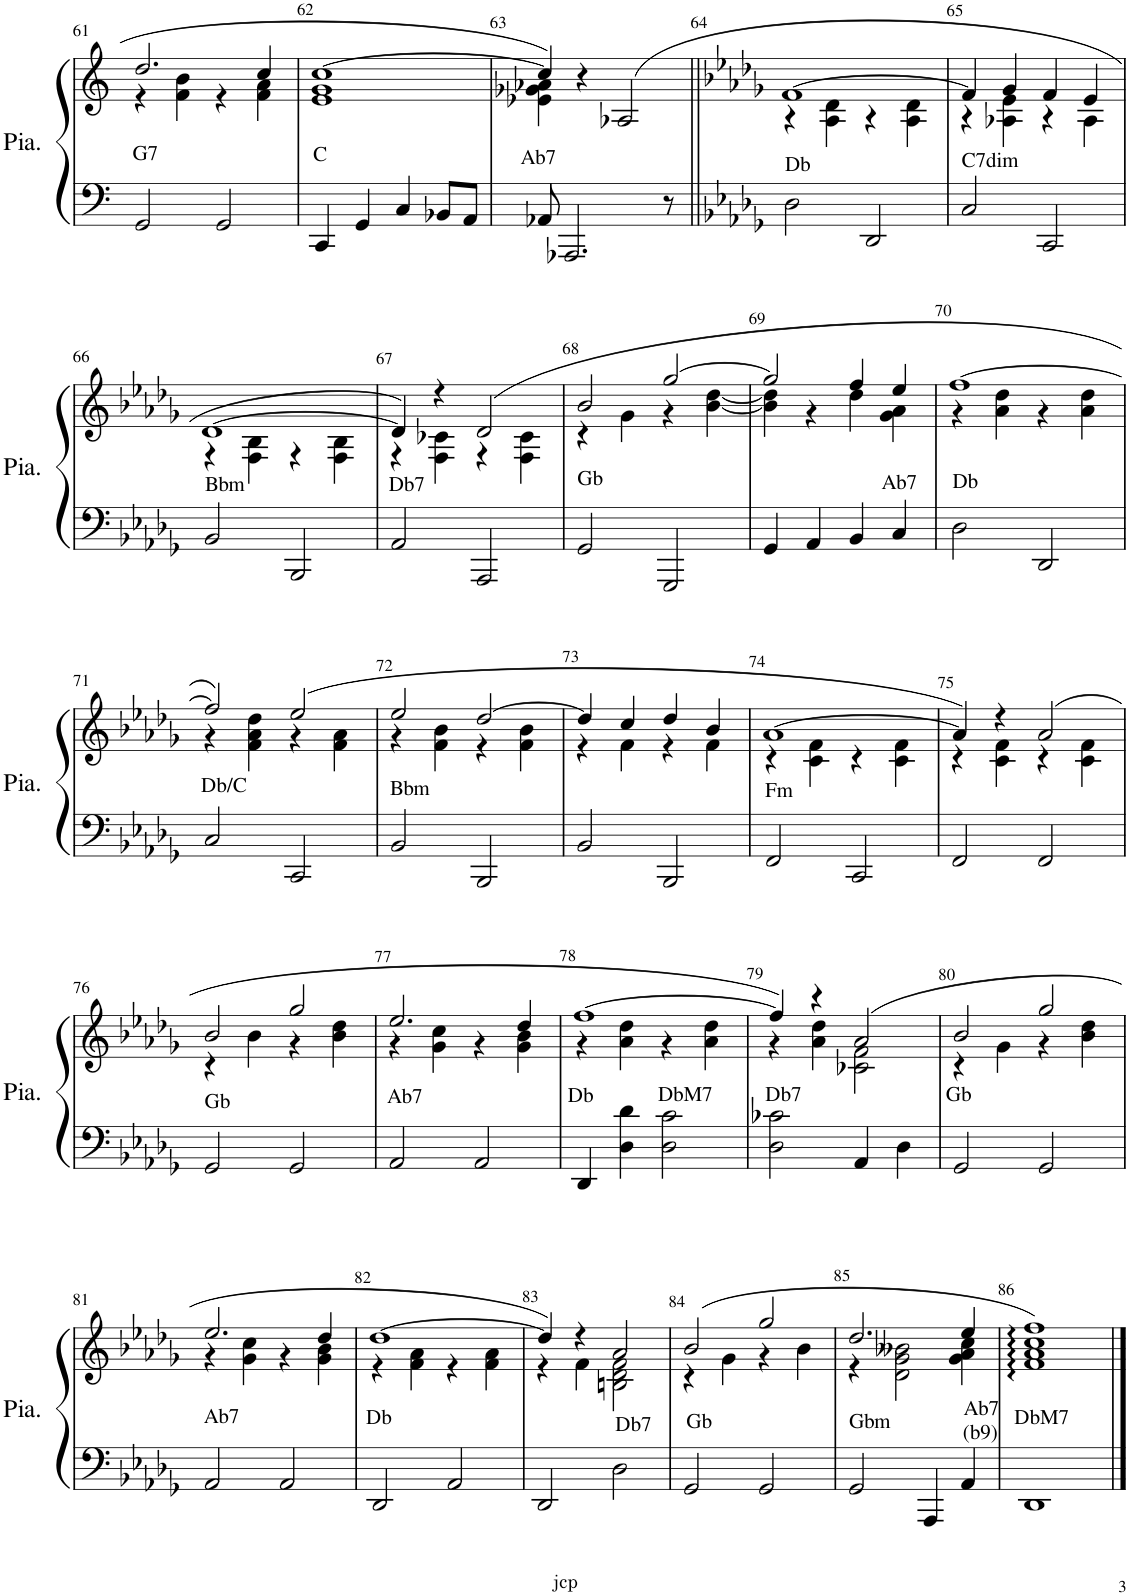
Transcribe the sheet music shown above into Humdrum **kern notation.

**kern	**kern
*part1	*part1
*staff2	*staff1
*I"Piano	*
*I'Pia.	*
!!LO:PB:g=z
*clefF4	*clefG2
*k[]	*k[]
*M2/2	*M2/2
*met(c|)	*met(c|)
=61	=61
*	*^
!LO:TX:a:t=G7	!	!
2GG/	2.dd/	4r
.	.	4f\ 4b\
2GG/	.	4r
.	4cc/	4f\ 4a\
=62	=62	=62
!LO:TX:a:t=C	!	!
4CC/	[1cc	1e 1g
4GG/	.	.
4C/	.	.
8BB-X/L	.	.
8AA/J	.	.
=63	=63	=63
!LO:TX:a:t=Ab7	!	!
8AA-X/	4cc/]	4e-X\ 4g-X\ 4a-X\
2.AAA-X/	.	.
.	4r	2.ryy
.	(2A-X/	.
8r	.	.
=64||	=64||	=64||
*k[b-e-a-d-g-]	*k[b-e-a-d-g-]	*
!LO:TX:a:t=Db	!	!
2D-\	[1f	4r
.	.	4A-\ 4d-\
2DD-/	.	4r
.	.	4A-\ 4d-\
=65	=65	=65
!LO:TX:a:t=C7dim	!	!
2C/	4f/]	4r
.	4g-/	4A-X\ 4e-\
2CC/	4f/	4r
.	4e-/	4A-\
!!LO:LB:g=z	!!
=66	=66	=66
!LO:TX:a:t=Bbm	!	!
2BB-/	[1d-	4r
.	.	4F\ 4B-\
2BBB-/	.	4r
.	.	4F\ 4B-\
=67	=67	=67
!LO:TX:a:t=Db7	!	!
2AA-/	4d-/])	4r
.	4r	4F\ 4c-X\
2AAA-/	(2d-/	4r
.	.	4F\ 4c-\
=68	=68	=68
!LO:TX:a:t=Gb	!	!
2GG-/	2b-/	4r
.	.	4g-\
2GGG-/	[2gg-/	4r
.	.	[4b-\ [4dd-\
=69	=69	=69
4GG-/	2gg-/]	4b-\] 4dd-\]
4AA-/	.	4r
4BB-/	4ff/	4dd-\
!LO:TX:a:t=Ab7	!	!
4C/	4ee-/	4g-\ 4a-\
=70	=70	=70
!LO:TX:a:t=Db	!	!
2D-\	[1ff	4r
.	.	4a-\ 4dd-\
2DD-/	.	4r
.	.	4a-\ 4dd-\
!!LO:LB:g=z	!!
=71	=71	=71
!LO:TX:a:t=Db/C	!	!
2C/	2ff/])	4r
.	.	4f\ 4a-\ 4dd-\
2CC/	(2ee-/	4r
.	.	4f\ 4a-\
=72	=72	=72
!LO:TX:a:t=Bbm	!	!
2BB-/	2ee-/	4r
.	.	4f\ 4b-\
2BBB-/	[2dd-/	4r
.	.	4f\ 4b-\
=73	=73	=73
2BB-/	4dd-/]	4r
.	4cc/	4f\
2BBB-/	4dd-/	4r
.	4b-/	4f\
=74	=74	=74
!LO:TX:a:t=Fm	!	!
2FF/	[1a-	4r
.	.	4c\ 4f\
2CC/	.	4r
.	.	4c\ 4f\
=75	=75	=75
2FF/	4a-/])	4r
.	4r	4c\ 4f\
2FF/	(2a-/	4r
.	.	4c\ 4f\
!!LO:LB:g=z	!!
=76	=76	=76
!LO:TX:a:t=Gb	!	!
2GG-/	2b-/	4r
.	.	4b-\
2GG-/	2gg-/	4r
.	.	4b-\ 4dd-\
=77	=77	=77
!LO:TX:a:t=Ab7	!	!
2AA-/	2.ee-/	4r
.	.	4g-\ 4cc\
2AA-/	.	4r
.	4dd-/	4g-\ 4b-\
=78	=78	=78
!LO:TX:a:t=Db	!	!
4DD-/	[1ff	4r
4D-\ 4d-\	.	4a-\ 4dd-\
!LO:TX:a:t=DbM7	!	!
2D-\ 2c\	.	4r
.	.	4a-\ 4dd-\
=79	=79	=79
!LO:TX:a:t=Db7	!	!
2D-\ 2c-X\	4ff/])	4r
.	4r	4a-\ 4dd-\
4AA-/	(2a-/	2c-X\ 2f\
4D-\	.	.
=80	=80	=80
!LO:TX:a:t=Gb	!	!
2GG-/	2b-/	4r
.	.	4g-\
2GG-/	2gg-/	4r
.	.	4b-\ 4dd-\
!!LO:LB:g=z	!!
=81	=81	=81
!LO:TX:a:t=Ab7	!	!
2AA-/	2.ee-/	4r
.	.	4g-\ 4cc\
2AA-/	.	4r
.	4dd-/	4g-\ 4b-\
=82	=82	=82
!LO:TX:a:t=Db	!	!
2DD-/	[1dd-	4r
.	.	4f\ 4a-\
2AA-/	.	4r
.	.	4f\ 4a-\
=83	=83	=83
2DD-/	4dd-/])	4r
.	4r	4f\
!LO:TX:a:t=Db7	!	!
2D-\	2a-/	2Bn\ 2d-\ 2f\
=84	=84	=84
!LO:TX:a:t=Gb	!	!
2GG-/	(2b-/	4r
.	.	4g-\
2GG-/	2gg-/	4r
.	.	4b-\
=85	=85	=85
!LO:TX:a:t=Gbm	!	!
2GG-/	2.dd-/	4r
.	.	2d-\ 2g-\ 2b--X\
4AAA-/	.	.
!LO:TX:a:t=Ab7	!	!
!LO:TX:a:t=(b9)	!	!
4AA-/	4ee-/	4g-\ 4a-\ 4cc\
=86	=86	=86
!LO:TX:a:t=DbM7	!	!
*	*v	*v
1DD-	1f: 1a-: 1cc: 1ff:)
==	==
*-	*-
